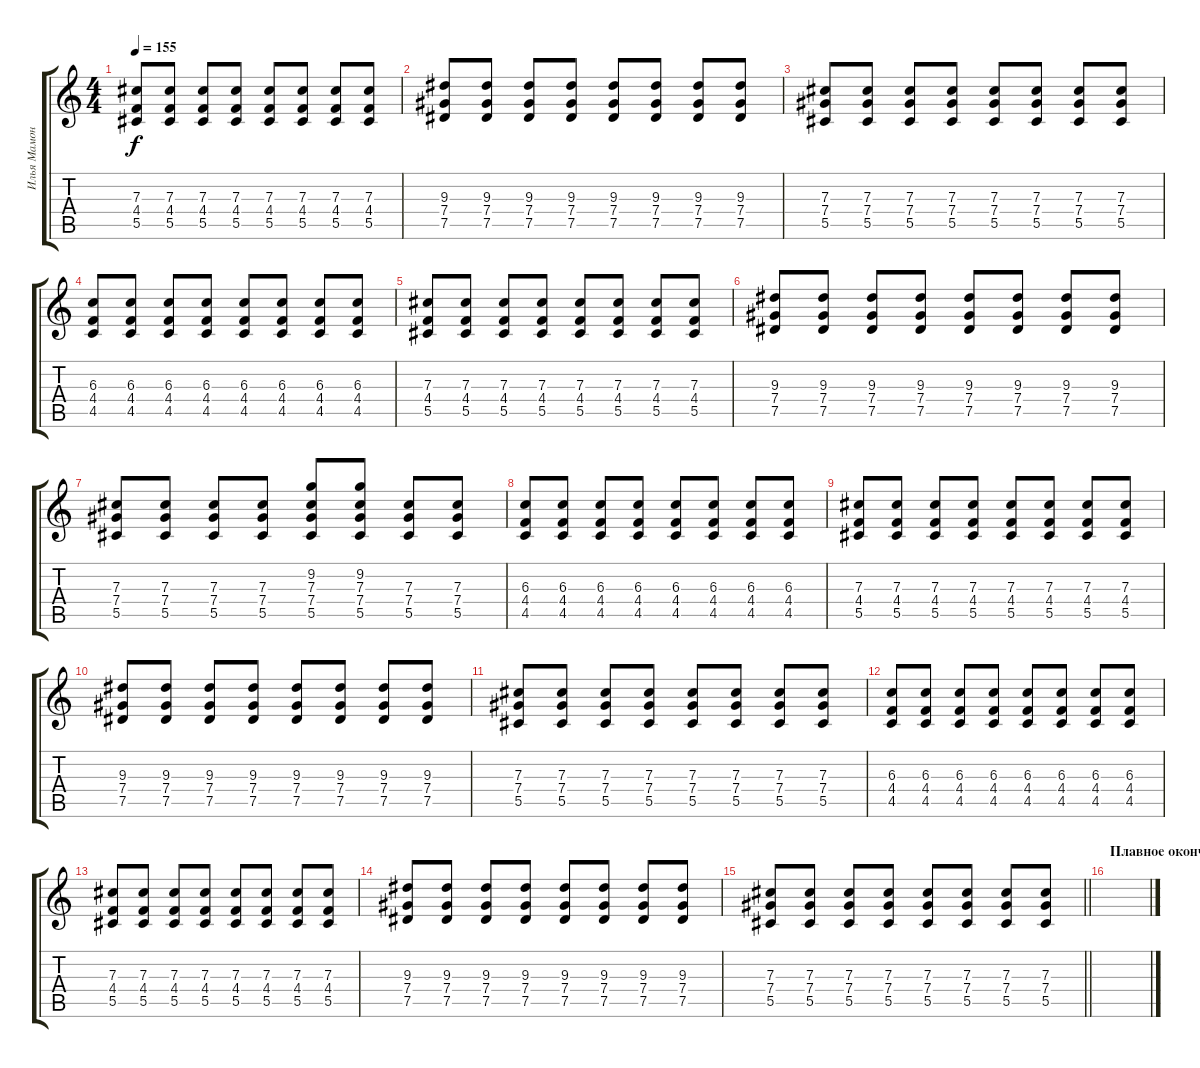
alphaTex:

\track ("Илья Мамонтов" "Илья Мамон") {instrument distortionguitar}
\staff {score tabs}
\tuning (Eb4 Bb3 Gb3 Db3 Ab2 Eb2) {hide}
\ts (4 4)
\tempo 155
\clef g2
\ks c
(7.3 4.4 5.5).8{dy f} (7.3 4.4 5.5).8 (7.3 4.4 5.5).8 (7.3 4.4 5.5).8 (7.3 4.4 5.5).8 (7.3 4.4 5.5).8 (7.3 4.4 5.5).8 (7.3 4.4 5.5).8 |
(9.3 7.4 7.5).8 (9.3 7.4 7.5).8 (9.3 7.4 7.5).8 (9.3 7.4 7.5).8 (9.3 7.4 7.5).8 (9.3 7.4 7.5).8 (9.3 7.4 7.5).8 (9.3 7.4 7.5).8 |
(7.3 7.4 5.5).8 (7.3 7.4 5.5).8 (7.3 7.4 5.5).8 (7.3 7.4 5.5).8 (7.3 7.4 5.5).8 (7.3 7.4 5.5).8 (7.3 7.4 5.5).8 (7.3 7.4 5.5).8 |
(6.3 4.4 4.5).8 (6.3 4.4 4.5).8 (6.3 4.4 4.5).8 (6.3 4.4 4.5).8 (6.3 4.4 4.5).8 (6.3 4.4 4.5).8 (6.3 4.4 4.5).8 (6.3 4.4 4.5).8 |
(7.3 4.4 5.5).8 (7.3 4.4 5.5).8 (7.3 4.4 5.5).8 (7.3 4.4 5.5).8 (7.3 4.4 5.5).8 (7.3 4.4 5.5).8 (7.3 4.4 5.5).8 (7.3 4.4 5.5).8 |
(9.3 7.4 7.5).8 (9.3 7.4 7.5).8 (9.3 7.4 7.5).8 (9.3 7.4 7.5).8 (9.3 7.4 7.5).8 (9.3 7.4 7.5).8 (9.3 7.4 7.5).8 (9.3 7.4 7.5).8 |
(7.3 7.4 5.5).8 (7.3 7.4 5.5).8 (7.3 7.4 5.5).8 (7.3 7.4 5.5).8 (9.2 7.3 7.4 5.5).8 (9.2 7.3 7.4 5.5).8 (7.3 7.4 5.5).8 (7.3 7.4 5.5).8 |
(6.3 4.4 4.5).8 (6.3 4.4 4.5).8 (6.3 4.4 4.5).8 (6.3 4.4 4.5).8 (6.3 4.4 4.5).8 (6.3 4.4 4.5).8 (6.3 4.4 4.5).8 (6.3 4.4 4.5).8 |
(7.3 4.4 5.5).8 (7.3 4.4 5.5).8 (7.3 4.4 5.5).8 (7.3 4.4 5.5).8 (7.3 4.4 5.5).8 (7.3 4.4 5.5).8 (7.3 4.4 5.5).8 (7.3 4.4 5.5).8 |
(9.3 7.4 7.5).8 (9.3 7.4 7.5).8 (9.3 7.4 7.5).8 (9.3 7.4 7.5).8 (9.3 7.4 7.5).8 (9.3 7.4 7.5).8 (9.3 7.4 7.5).8 (9.3 7.4 7.5).8 |
(7.3 7.4 5.5).8 (7.3 7.4 5.5).8 (7.3 7.4 5.5).8 (7.3 7.4 5.5).8 (7.3 7.4 5.5).8 (7.3 7.4 5.5).8 (7.3 7.4 5.5).8 (7.3 7.4 5.5).8 |
(6.3 4.4 4.5).8 (6.3 4.4 4.5).8 (6.3 4.4 4.5).8 (6.3 4.4 4.5).8 (6.3 4.4 4.5).8 (6.3 4.4 4.5).8 (6.3 4.4 4.5).8 (6.3 4.4 4.5).8 |
(7.3 4.4 5.5).8 (7.3 4.4 5.5).8 (7.3 4.4 5.5).8 (7.3 4.4 5.5).8 (7.3 4.4 5.5).8 (7.3 4.4 5.5).8 (7.3 4.4 5.5).8 (7.3 4.4 5.5).8 |
(9.3 7.4 7.5).8 (9.3 7.4 7.5).8 (9.3 7.4 7.5).8 (9.3 7.4 7.5).8 (9.3 7.4 7.5).8 (9.3 7.4 7.5).8 (9.3 7.4 7.5).8 (9.3 7.4 7.5).8 |
\barLineRight lightlight
(7.3 7.4 5.5).8 (7.3 7.4 5.5).8 (7.3 7.4 5.5).8 (7.3 7.4 5.5).8 (7.3 7.4 5.5).8 (7.3 7.4 5.5).8 (7.3 7.4 5.5).8 (7.3 7.4 5.5).8 |
\section ("" "Плавное окончание...")
